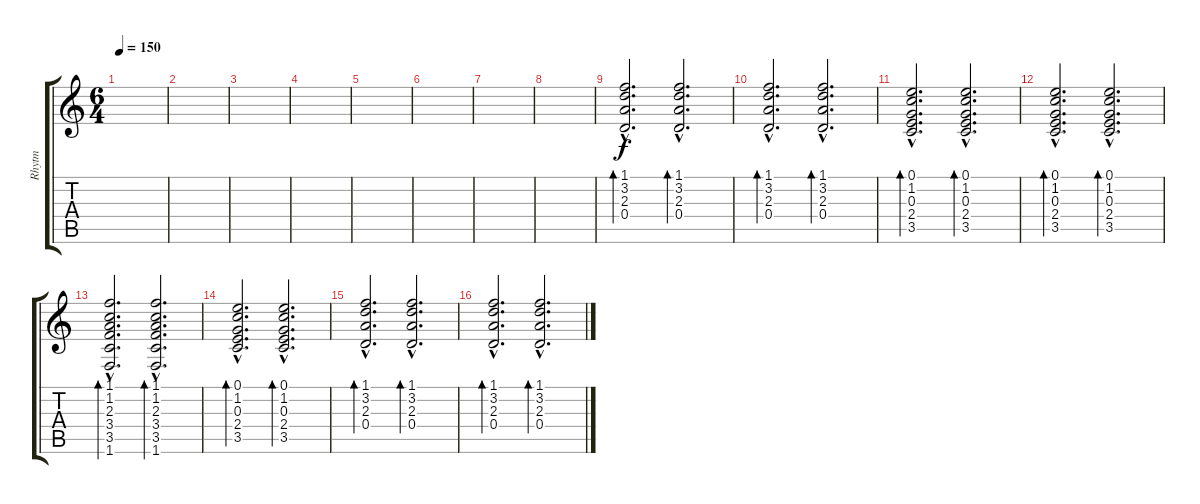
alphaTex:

\track ("Rhytm" "Rhytm") {instrument acousticguitarsteel}
\staff {score tabs}
\tuning (E4 B3 G3 D3 A2 E2) {hide}
\ts (6 4)
\tempo 150
\clef g2
\ks c
|
|
|
|
|
|
|
|
(1.1{hac} 3.2{hac} 2.3{hac} 0.4{hac}).2{d bd 120 volume 9} (1.1{hac} 3.2{hac} 2.3{hac} 0.4{hac}).2{d bd 120} |
(1.1{hac} 3.2{hac} 2.3{hac} 0.4{hac}).2{d bd 120} (1.1{hac} 3.2{hac} 2.3{hac} 0.4{hac}).2{d bd 120} |
(0.1{hac} 1.2{hac} 0.3{hac} 2.4{hac} 3.5{hac}).2{d bd 120} (0.1{hac} 1.2{hac} 0.3{hac} 2.4{hac} 3.5{hac}).2{d bd 120} |
(0.1{hac} 1.2{hac} 0.3{hac} 2.4{hac} 3.5{hac}).2{d bd 120} (0.1{hac} 1.2{hac} 0.3{hac} 2.4{hac} 3.5{hac}).2{d bd 120} |
(1.1{hac} 1.2{hac} 2.3{hac} 3.4{hac} 3.5{hac} 1.6{hac}).2{d bd 120} (1.1{hac} 1.2{hac} 2.3{hac} 3.4{hac} 3.5{hac} 1.6{hac}).2{d bd 120} |
(0.1{hac} 1.2{hac} 0.3{hac} 2.4{hac} 3.5{hac}).2{d bd 120} (0.1{hac} 1.2{hac} 0.3{hac} 2.4{hac} 3.5{hac}).2{d bd 120} |
(1.1{hac} 3.2{hac} 2.3{hac} 0.4{hac}).2{d bd 120} (1.1{hac} 3.2{hac} 2.3{hac} 0.4{hac}).2{d bd 120} |
(1.1{hac} 3.2{hac} 2.3{hac} 0.4{hac}).2{d bd 120} (1.1{hac} 3.2{hac} 2.3{hac} 0.4{hac}).2{d bd 120}
